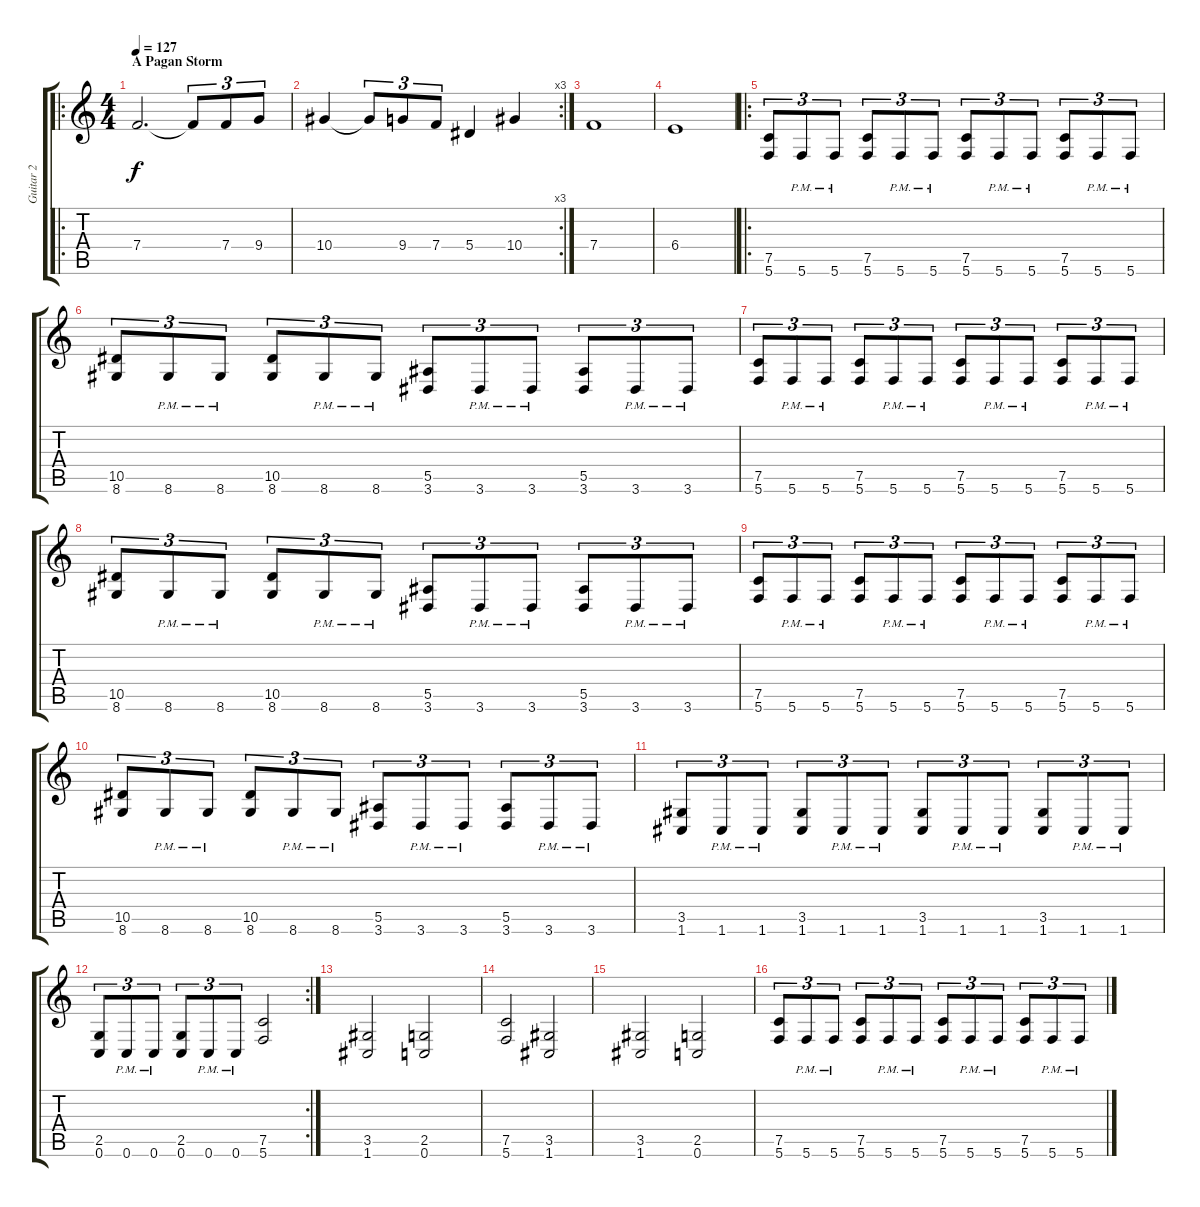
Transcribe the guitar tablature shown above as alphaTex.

\track ("Guitar 2" "Guitar 2") {instrument overdrivenguitar}
\staff {score tabs}
\tuning (C4 G3 Eb3 Bb2 F2 C2) {hide}
\ro
\ts (4 4)
\section ("" "A Pagan Storm")
\tempo 127
\clef g2
\ks c
7.4.2{d dy f} 7.4{t}.8{tu (3 2)} 7.4.8{tu (3 2)} 9.4.8{tu (3 2)} |
\rc 3
10.4.4 10.4{t}.8{tu (3 2)} 9.4.8{tu (3 2)} 7.4.8{tu (3 2)} 5.4.4 10.4.4 |
7.4.1 |
6.4.1 |
\ro
(7.5 5.6).8{tu (3 2)} 5.6{pm}.8{tu (3 2)} 5.6{pm}.8{tu (3 2)} (7.5 5.6).8{tu (3 2)} 5.6{pm}.8{tu (3 2)} 5.6{pm}.8{tu (3 2)} (7.5 5.6).8{tu (3 2)} 5.6{pm}.8{tu (3 2)} 5.6{pm}.8{tu (3 2)} (7.5 5.6).8{tu (3 2)} 5.6{pm}.8{tu (3 2)} 5.6{pm}.8{tu (3 2)} |
(10.5 8.6).8{tu (3 2)} 8.6{pm}.8{tu (3 2)} 8.6{pm}.8{tu (3 2)} (10.5 8.6).8{tu (3 2)} 8.6{pm}.8{tu (3 2)} 8.6{pm}.8{tu (3 2)} (5.5 3.6).8{tu (3 2)} 3.6{pm}.8{tu (3 2)} 3.6{pm}.8{tu (3 2)} (5.5 3.6).8{tu (3 2)} 3.6{pm}.8{tu (3 2)} 3.6{pm}.8{tu (3 2)} |
(7.5 5.6).8{tu (3 2)} 5.6{pm}.8{tu (3 2)} 5.6{pm}.8{tu (3 2)} (7.5 5.6).8{tu (3 2)} 5.6{pm}.8{tu (3 2)} 5.6{pm}.8{tu (3 2)} (7.5 5.6).8{tu (3 2)} 5.6{pm}.8{tu (3 2)} 5.6{pm}.8{tu (3 2)} (7.5 5.6).8{tu (3 2)} 5.6{pm}.8{tu (3 2)} 5.6{pm}.8{tu (3 2)} |
(10.5 8.6).8{tu (3 2)} 8.6{pm}.8{tu (3 2)} 8.6{pm}.8{tu (3 2)} (10.5 8.6).8{tu (3 2)} 8.6{pm}.8{tu (3 2)} 8.6{pm}.8{tu (3 2)} (5.5 3.6).8{tu (3 2)} 3.6{pm}.8{tu (3 2)} 3.6{pm}.8{tu (3 2)} (5.5 3.6).8{tu (3 2)} 3.6{pm}.8{tu (3 2)} 3.6{pm}.8{tu (3 2)} |
(7.5 5.6).8{tu (3 2)} 5.6{pm}.8{tu (3 2)} 5.6{pm}.8{tu (3 2)} (7.5 5.6).8{tu (3 2)} 5.6{pm}.8{tu (3 2)} 5.6{pm}.8{tu (3 2)} (7.5 5.6).8{tu (3 2)} 5.6{pm}.8{tu (3 2)} 5.6{pm}.8{tu (3 2)} (7.5 5.6).8{tu (3 2)} 5.6{pm}.8{tu (3 2)} 5.6{pm}.8{tu (3 2)} |
(10.5 8.6).8{tu (3 2)} 8.6{pm}.8{tu (3 2)} 8.6{pm}.8{tu (3 2)} (10.5 8.6).8{tu (3 2)} 8.6{pm}.8{tu (3 2)} 8.6{pm}.8{tu (3 2)} (5.5 3.6).8{tu (3 2)} 3.6{pm}.8{tu (3 2)} 3.6{pm}.8{tu (3 2)} (5.5 3.6).8{tu (3 2)} 3.6{pm}.8{tu (3 2)} 3.6{pm}.8{tu (3 2)} |
(3.5 1.6).8{tu (3 2)} 1.6{pm}.8{tu (3 2)} 1.6{pm}.8{tu (3 2)} (3.5 1.6).8{tu (3 2)} 1.6{pm}.8{tu (3 2)} 1.6{pm}.8{tu (3 2)} (3.5 1.6).8{tu (3 2)} 1.6{pm}.8{tu (3 2)} 1.6{pm}.8{tu (3 2)} (3.5 1.6).8{tu (3 2)} 1.6{pm}.8{tu (3 2)} 1.6{pm}.8{tu (3 2)} |
\rc 2
(2.5 0.6).8{tu (3 2)} 0.6{pm}.8{tu (3 2)} 0.6{pm}.8{tu (3 2)} (2.5 0.6).8{tu (3 2)} 0.6{pm}.8{tu (3 2)} 0.6{pm}.8{tu (3 2)} (7.5 5.6).2 |
(3.5 1.6).2 (2.5 0.6).2 |
(7.5 5.6).2 (3.5 1.6).2 |
(3.5 1.6).2 (2.5 0.6).2 |
(7.5 5.6).8{tu (3 2)} 5.6{pm}.8{tu (3 2)} 5.6{pm}.8{tu (3 2)} (7.5 5.6).8{tu (3 2)} 5.6{pm}.8{tu (3 2)} 5.6{pm}.8{tu (3 2)} (7.5 5.6).8{tu (3 2)} 5.6{pm}.8{tu (3 2)} 5.6{pm}.8{tu (3 2)} (7.5 5.6).8{tu (3 2)} 5.6{pm}.8{tu (3 2)} 5.6{pm}.8{tu (3 2)}
